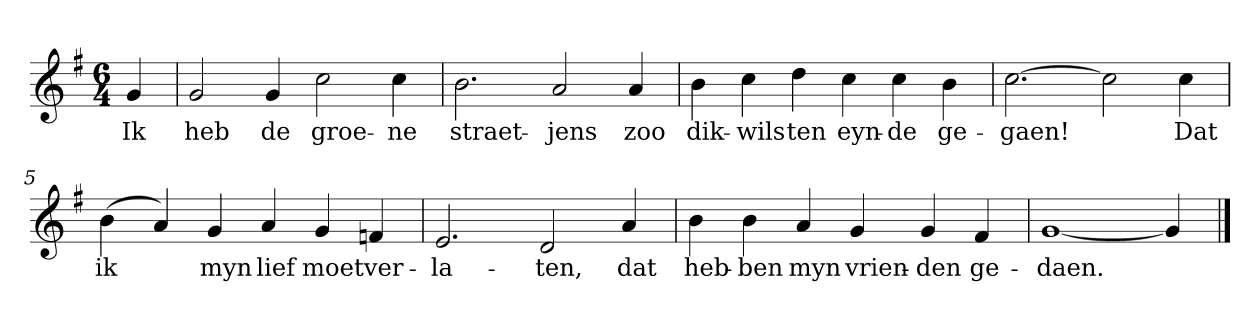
**kern	**text
*part1	*part1
*staff1	*staff1
*clefG2	*
*k[f#]	*
*G:	*
*M6/4	*
*MM120	*
=	=
4g	Ik
=1	=1
2g	heb
4g	de
2cc	groe-
4cc	-ne
=2	=2
2.b	straet-
2a	-jens
4a	zoo
=3	=3
4b	dik-
4cc	-wils
4dd	ten
4cc	eyn-
4cc	-de
4b	ge-
=4	=4
[2.cc	-gaen!
2cc]	.
4cc	Dat
=5	=5
(4b	ik
4a)	.
4g	myn
4a	lief
4g	moet
4fn	ver-
=6	=6
2.e	-la-
2d	-ten,
4a	dat
=7	=7
4b	heb-
4b	-ben
4a	myn
4g	vrien-
4g	-den
4f#	ge-
=8	=8
[1g	-daen.
4g]	.
==	==
*-	*-
